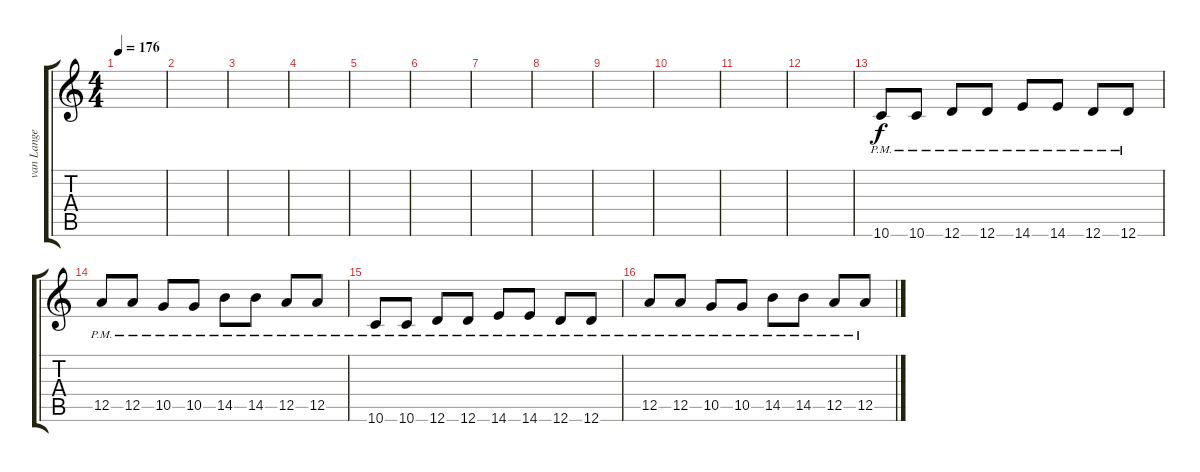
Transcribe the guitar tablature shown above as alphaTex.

\track ("van Lange (Gitarre)" "van Lange ") {instrument distortionguitar}
\staff {score tabs}
\tuning (E4 B3 G3 D3 A2 D2) {hide}
\ts (4 4)
\tempo 176
\clef g2
\ks c
|
|
|
|
|
|
|
|
|
|
|
|
10.6{pm}.8 10.6{pm}.8 12.6{pm}.8 12.6{pm}.8 14.6{pm}.8 14.6{pm}.8 12.6{pm}.8 12.6{pm}.8 |
12.5{pm}.8 12.5{pm}.8 10.5{pm}.8 10.5{pm}.8 14.5{pm}.8 14.5{pm}.8 12.5{pm}.8 12.5{pm}.8 |
10.6{pm}.8 10.6{pm}.8 12.6{pm}.8 12.6{pm}.8 14.6{pm}.8 14.6{pm}.8 12.6{pm}.8 12.6{pm}.8 |
12.5{pm}.8 12.5{pm}.8 10.5{pm}.8 10.5{pm}.8 14.5{pm}.8 14.5{pm}.8 12.5{pm}.8 12.5{pm}.8
